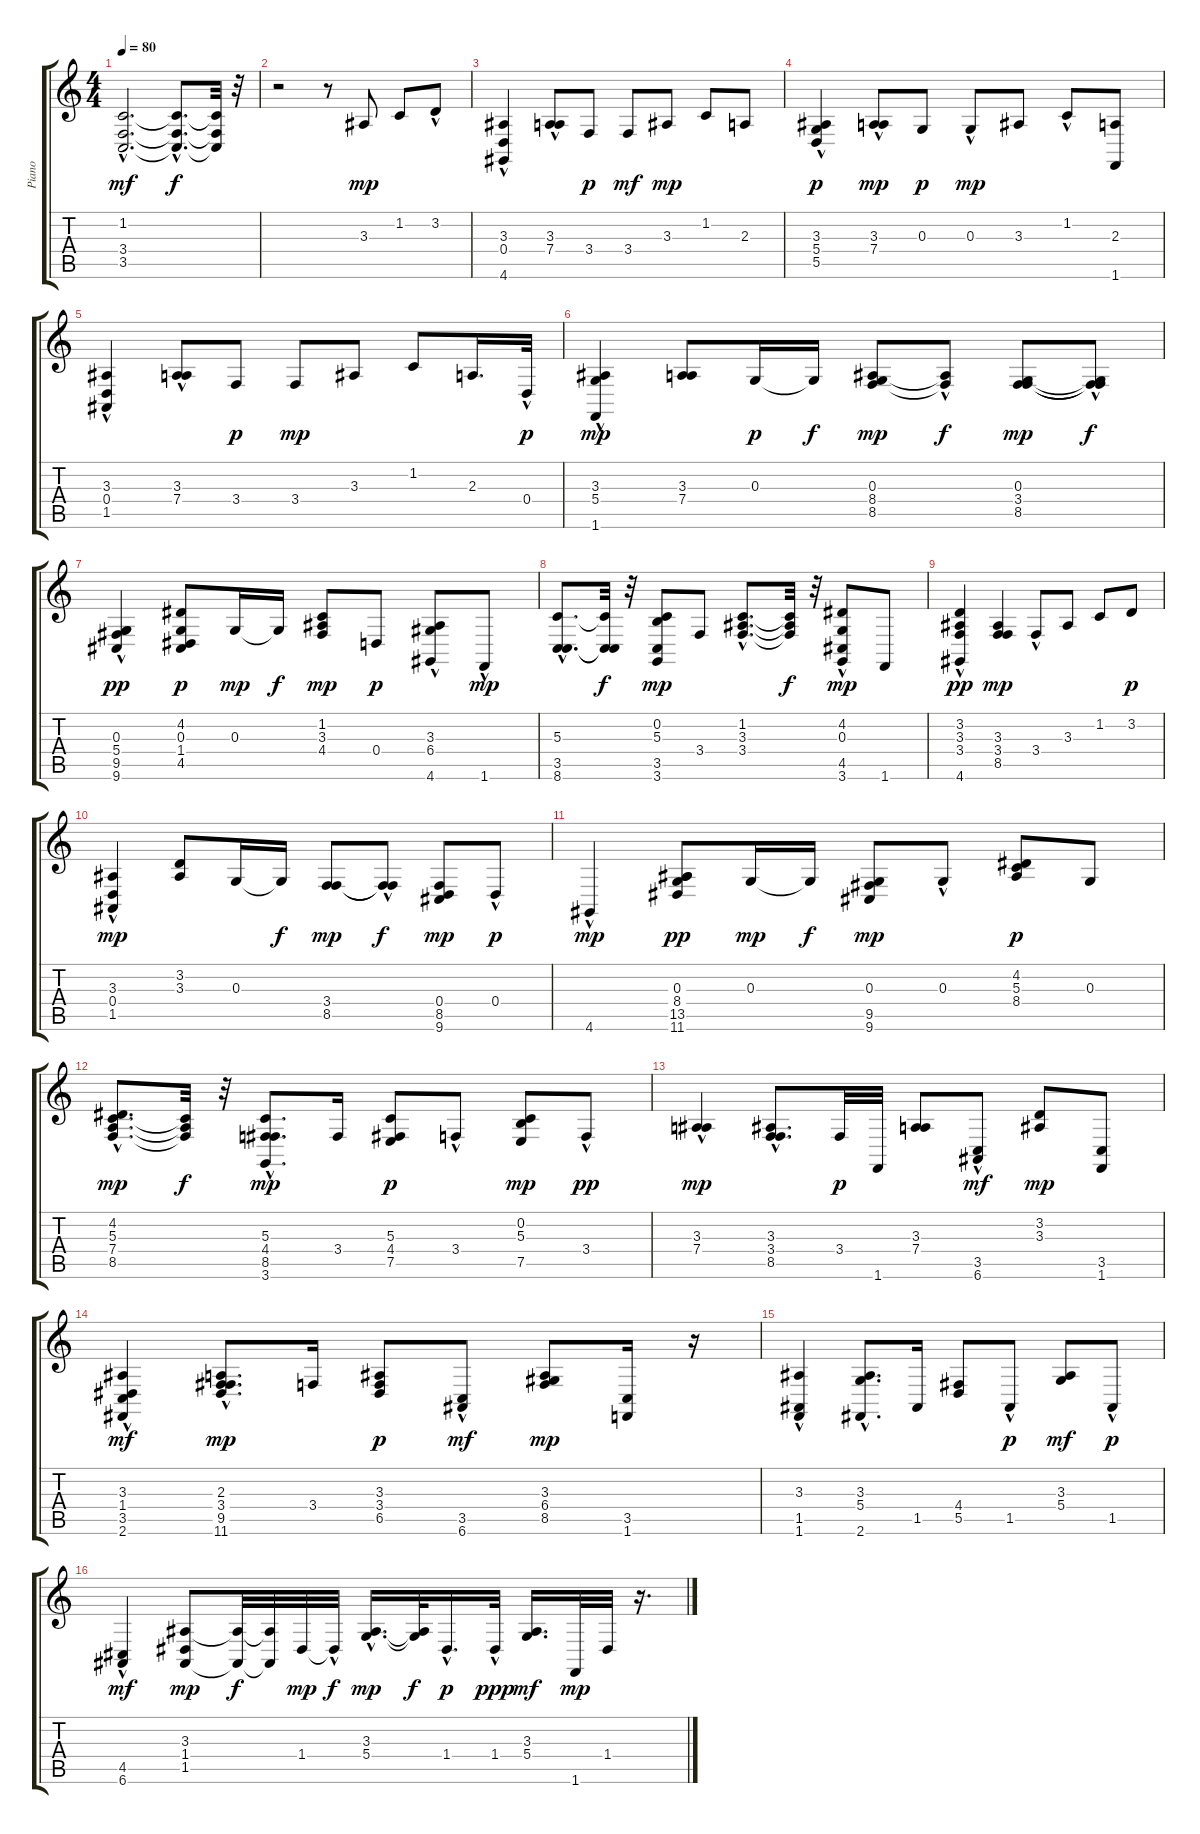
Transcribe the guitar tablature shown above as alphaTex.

\track ("Piano" "Piano") {instrument brightacousticpiano}
\staff {score tabs}
\tuning (E4 B3 G3 D3 A2 E2) {hide}
\ts (4 4)
\tempo 80
\clef g2
\ks c
(1.2{hac} 3.4{hac} 3.5{hac}).2{d dy mf} (1.2{hac t} 3.4{hac t} 3.5{hac t}).8{d dy f} (1.2{t} 3.4{t} 3.5{t}).32 r.32 |
r.2 r.8 3.3.8{dy mp} 1.2.8 3.2{hac}.8 |
(3.3 0.4{hac} 4.6{hac}).4 (3.3{hac} 7.4).8 3.4.8{dy p} 3.4.8{dy mf} 3.3.8{dy mp} 1.2.8 2.3.8 |
(3.3 5.4 5.5{hac}).4{dy p} (3.3{hac} 7.4).8{dy mp} 0.3.8{dy p} 0.3{hac}.8{dy mp} 3.3.8 1.2{hac}.8 (2.3 1.6).8 |
(3.3 0.4{hac} 1.5{hac}).4 (3.3{hac} 7.4).8 3.4.8{dy p} 3.4.8{dy mp} 3.3.8 1.2.8 2.3.16{d} 0.4{hac}.32{dy p} |
(3.3 5.4 1.6{hac}).4{dy mp} (3.3 7.4).8 0.3.16{dy p} 0.3{t}.16{dy f} (0.3 8.4 8.5).8{dy mp} (8.4{t} 8.5{hac t}).8{dy f} (0.3 3.4 8.5).8{dy mp} (0.3{hac t} 3.4{hac t} 8.5{t}).8{dy f} |
(0.3{hac} 5.4{hac} 9.5{hac} 9.6{hac}).4{dy pp} (4.2 0.3 1.4 4.5).8{dy p} 0.3.16{dy mp} 0.3{t}.16{dy f} (1.2 3.3 4.4).8{dy mp} 0.4.8{dy p} (3.3{hac} 6.4 4.6).8 1.6{hac}.8{dy mp} |
(5.3{hac} 3.5{hac} 8.6{hac}).8{d} (5.3{t} 3.5{t} 8.6{t}).32{dy f} r.32 (0.2 5.3 3.5 3.6).8{dy mp} 3.4.8 (1.2{hac} 3.3{hac} 3.4{hac}).8{d} (1.2{t} 3.3{t} 3.4{t}).32{dy f} r.32 (4.2 0.3 4.5{hac} 3.6).8{dy mp} 1.6.8 |
(3.2{hac} 3.3 3.4 4.6).4{dy pp} (3.3 3.4 8.5).4{dy mp} 3.4{hac}.8 3.3.8 1.2.8 3.2.8{dy p} |
(3.3 0.4 1.5{hac}).4{dy mp} (3.2 3.3).8 0.3.16 0.3{t}.16{dy f} (3.4 8.5).8{dy mp} (3.4{t} 8.5{hac t}).8{dy f} (0.4 8.5 9.6).8{dy mp} 0.4{hac}.8{dy p} |
4.6{hac}.4{dy mp} (0.3 8.4 13.5 11.6).8{dy pp} 0.3.16{dy mp} 0.3{t}.16{dy f} (0.3 9.5 9.6).8{dy mp} 0.3{hac}.8 (4.2 5.3 8.4).8{dy p} 0.3.8 |
(4.2{hac} 5.3{hac} 7.4{hac} 8.5{hac}).8{d dy mp} (5.3{t} 7.4{t} 8.5{t}).32{dy f} r.32 (5.3{hac} 4.4{hac} 8.5 3.6{hac}).8{d dy mp} 3.4.16 (5.3 4.4 7.5).8{dy p} 3.4{hac}.8 (0.2 5.3 7.5).8{dy mp} 3.4{hac}.8{dy pp} |
(3.3 7.4{hac}).4{dy mp} (3.3 3.4{hac} 8.5{hac}).8{d} 3.4.32{dy p} 1.6.32 (3.3 7.4).8 (3.5{hac} 6.6).8{dy mf} (3.2 3.3).8{dy mp} (3.5 1.6).8 |
(3.3{hac} 1.4{hac} 3.5{hac} 2.6{hac}).4{dy mf} (2.3{hac} 3.4 9.5{hac} 11.6{hac}).8{d dy mp} 3.4.16 (3.3 3.4 6.5).8{dy p} (3.5{hac} 6.6{hac}).8{dy mf} (3.3 6.4 8.5).8{dy mp} (3.5 1.6).16 r.16 |
(3.3{hac} 1.5{hac} 1.6{hac}).4 (3.3{hac} 5.4{hac} 2.6).8{d} 1.5.16 (4.4 5.5).8 1.5{hac}.8{dy p} (3.3 5.4).8{dy mf} 1.5{hac}.8{dy p} |
(4.5{hac} 6.6{hac}).4{dy mf} (3.3 1.4 1.5).8{dy mp} (3.3{t} 1.5{t}).32{dy f} (3.3{t} 1.5{t}).32 1.4.32{dy mp} 1.4{hac t}.32{dy f} (3.3{hac} 5.4{hac}).16{d dy mp} (3.3{t} 5.4{t}).32{dy f} 1.4{hac}.16{d dy p} 1.4{hac}.32{dy ppp} (3.3 5.4).16{d dy mf} 1.6.32{dy mp} 1.4.32 r.16{d}
